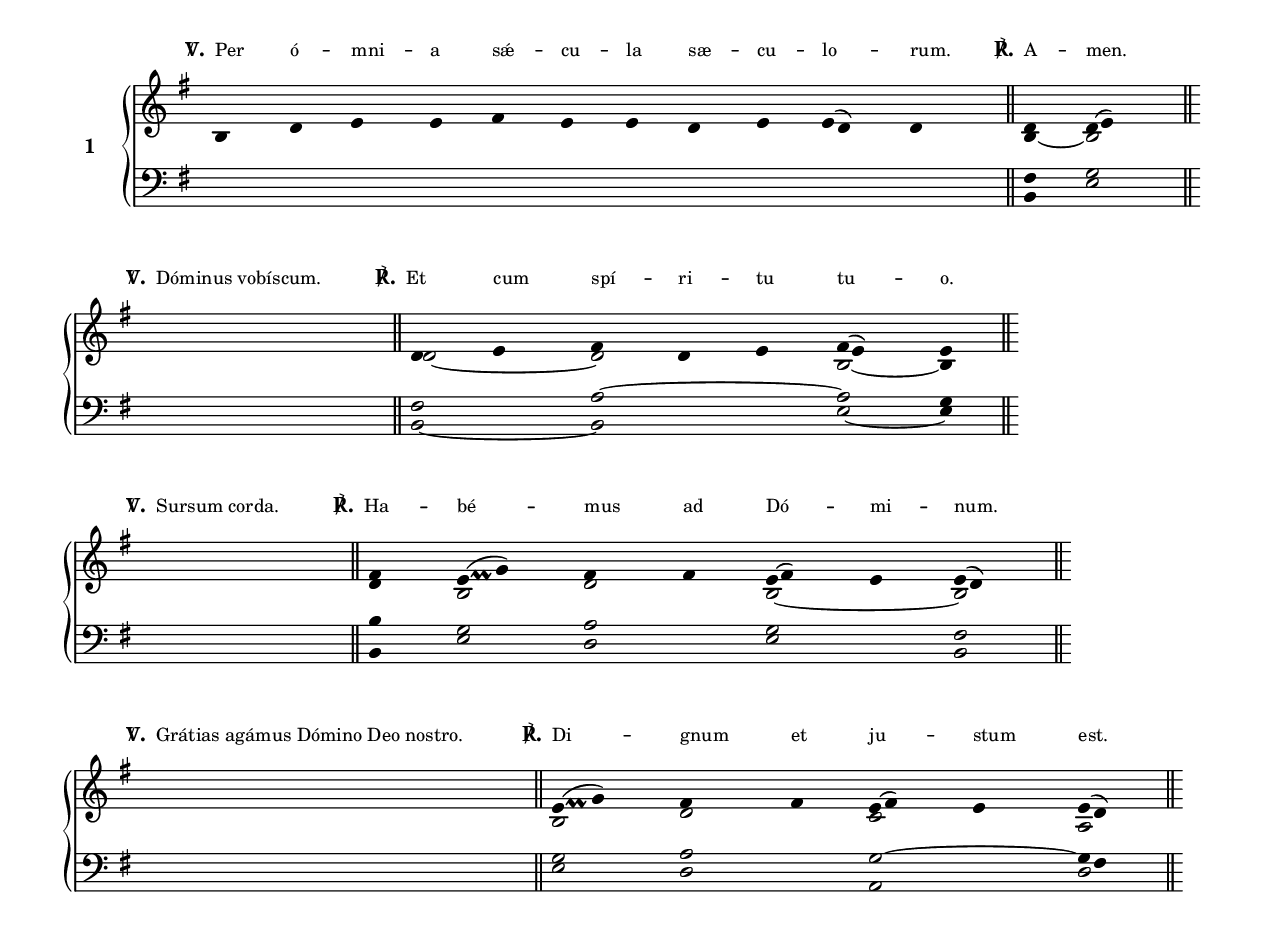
\version "2.22.0"
\include "gregorian.ly"
\include "noh2.ily"

global = {
  \cadenzaOn
  \override Glissando #'thickness = #2.0
  \set tieWaitForNote = ##t
}

%\header {
%  title = \markup \center-column {"Agnus Dei I." \vspace #1 }
%  tagline = ""
%  composer = ""
%}

%\paper {
%  #(include-special-characters)
%  oddHeaderMarkup = \markup \fill-line {
%    \line {}
%    \center-column {
%      \on-the-fly #first-page     " "
%      \on-the-fly #not-first-page ""
%    }
%    \line { \on-the-fly #print-page-number-check-first \fromproperty #'page:page-number-string }
%  }
%  evenHeaderMarkup = \markup \fill-line {
%    \line { \on-the-fly #print-page-number-check-first \fromproperty #'page:page-number-string }
%    \center-column { "" }
%    \line {}
%  }
%}

chantText = \lyricmode {
  \set stanza = "Ꝟ." Per ó -- mni -- a sǽ -- cu  -- la sæ -- cu -- lo -- rum.
  \set stanza = "℟." A -- men.
  \once \override LyricText.self-alignment-X = #LEFT
  \set stanza = "Ꝟ." "Dóminus vobíscum." 
  \once \override LyricText.self-alignment-X = #CENTER
  \set stanza = "℟." Et cum spí -- ri -- tu tu -- o.
  \once \override LyricText.self-alignment-X = #LEFT
  \set stanza = "Ꝟ." "Sursum corda." 
  \once \override LyricText.self-alignment-X = #CENTER
  \set stanza = "℟." Ha -- bé -- mus ad Dó -- mi -- num.
  \once \override LyricText.self-alignment-X = #LEFT
  \set stanza = "Ꝟ." "Grátias agámus Dómino Deo nostro." 
  \once \override LyricText.self-alignment-X = #CENTER
  \set stanza = "℟." Di -- gnum et ju -- stum est.
}

chantMusic = {
  \tieDown
  \key e \minor
  
  b4 d' e' e' fis' e' e' d' e' e'( d') d' \finalis
  d'4 d'( e') \finalis \bar "" \break
  \once \override NoteHead.transparent = ##t d'2 \finalis
  d'4 e' fis' d' e' fis'( e') e' \finalis \bar "" \break
  \once \override NoteHead.transparent = ##t d'2 \finalis
  fis'4 e'( \quil fis' g') fis' fis' e'( fis') e' e'( d') \finalis \bar "" \break
  \once \override NoteHead.transparent = ##t d'2 \finalis
  e'4( \quil fis' g') fis' fis' e'( fis') e' e'( d') \finalis \bar "" \break
}

altoMusic = {
  s2*6 b4~ b2
  s2 d'2~ d'2*3/2 b2~ b4
  s2 d'4 b2*3/2 d'2 b2*3/2~ b2
  s2 b2*3/2 d'2 c'2*3/2 a2
}

tenorMusic = {
  \key e \minor
  
  s2*6 \finalis fis4 g2 \finalis
  s2 \finalis fis2 a2*3/2~ a2 g4 \finalis
  s2 \finalis b4 g2*3/2 a2 g2*3/2 fis2 \finalis
  s2 \finalis g2*3/2 a2 g2*3/2~ g4 fis \finalis
}

bassMusic = {
  s2*6 b,4 e2
  s2 b,2~ b,2*3/2 e2~ e4
  s2 b,4 e2*3/2 d2 e2*3/2 b,2
  s2 e2*3/2 d2 a,2*3/2 d2
}

voiceLines = {
  \voiceLineStyle

  % Manually add line break
  %s2
  %\allowVoiceLineBreak
  %\voiceLine "down" "down" a2*3/2 a2*1/2
}

\score{
  <<
    \new Lyrics
    \new GrandStaff <<
      \set GrandStaff.autoBeaming = ##f
      \set GrandStaff.instrumentName = \markup \center-column {
        \bold {1}
      }
      \new Staff = up <<
        \new Voice = "chant" {
          \voiceOne \global \chantMusic
        }
        \new Voice {
          \voiceTwo \global \altoMusic
        }
      >>

      \new Staff = down <<
        \clef bass
        \new Voice {
          \voiceOne \global \tenorMusic
        }
        \new Voice {
          \voiceTwo \global \bassMusic
        }
        \new Voice {
          \voiceThree \global \voiceLines
        }
      >>
    >>
    \context Lyrics {
      \lyricsto chant {
        \chantText
      }
    }
  >>
}
